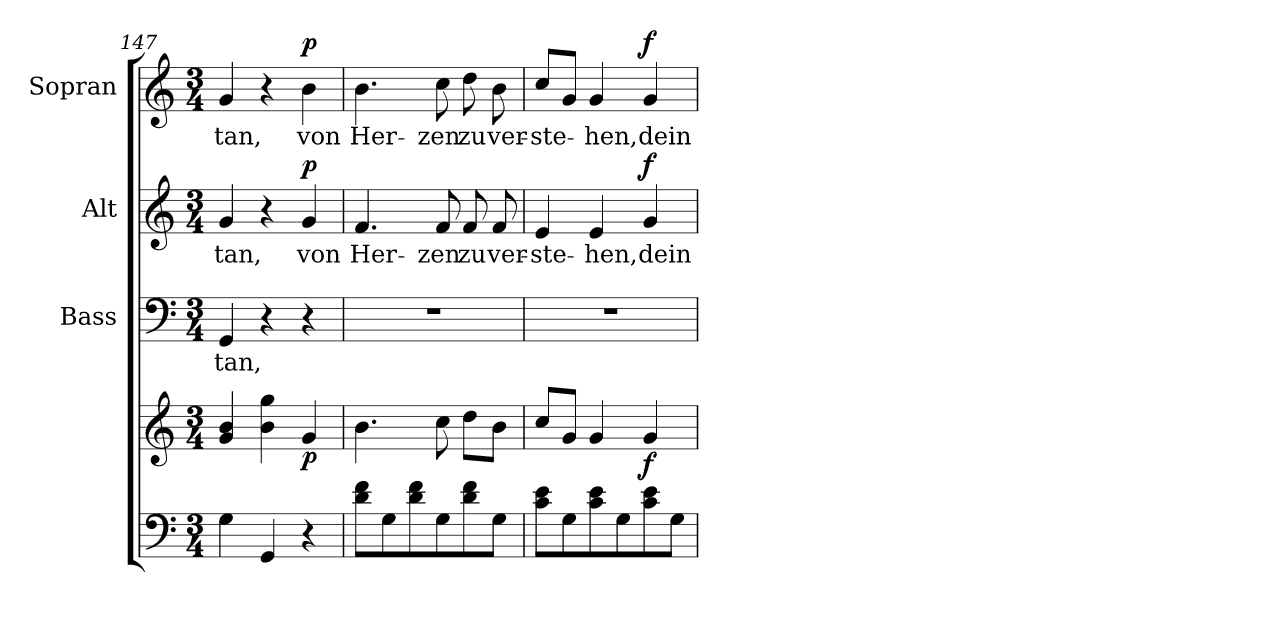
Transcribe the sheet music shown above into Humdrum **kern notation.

**kern	**kern	**dynam	**kern	**text	**kern	**text	**dynam	**kern	**text	**dynam
*part4	*part4	*part4	*part3	*part3	*part2	*part2	*part2	*part1	*part1	*part1
*staff5	*staff4	*staff4/5	*staff3	*staff3	*staff2	*staff2	*staff2	*staff1	*staff1	*staff1
*	*	*	*I"Bass	*	*I"Alt	*	*	*I"Sopran	*	*
*	*	*	*I'B.	*	*I'A.	*	*	*I'S.	*	*
*clefF4	*clefG2	*	*clefF4	*	*clefG2	*	*	*clefG2	*	*
*k[]	*k[]	*	*k[]	*	*k[]	*	*	*k[]	*	*
*C:	*C:	*	*C:	*	*C:	*	*	*C:	*	*
*M3/4	*M3/4	*	*M3/4	*	*M3/4	*	*	*M3/4	*	*
=147	=147	=147	=147	=147	=147	=147	=147	=147	=147	=147
!	!	!	!	!LO:LY:b	!	!LO:LY:b	!	!	!LO:LY:b	!
4G\	4g/ 4b/	.	4GG/	-tan,	4g/	-tan,	.	4g/	-tan,	.
4GG/	4b\ 4gg\	.	4r	.	4r	.	.	4r	.	.
!	!	!LO:DY:b	!	!	!	!LO:LY:b	!LO:DY:a	!	!LO:LY:b	!LO:DY:a
4r	4g/	p	4r	.	4g/	von	p	4b\	von	p
=148	=148	=148	=148	=148	=148	=148	=148	=148	=148	=148
!	!	!	!	!	!	!LO:LY:b	!	!	!LO:LY:b	!
8d\ 8f\L	4.b\	.	2.r	.	4.f/	Her-	.	4.b\	Her-	.
8G\	.	.	.	.	.	.	.	.	.	.
8d\ 8f\	.	.	.	.	.	.	.	.	.	.
!	!	!	!	!	!	!LO:LY:b	!	!	!LO:LY:b	!
8G\	8cc\	.	.	.	8f/	-zen	.	8cc\	-zen	.
!	!	!	!	!	!	!LO:LY:b	!	!	!LO:LY:b	!
8d\ 8f\	8dd\L	.	.	.	8f/	zu	.	8dd\	zu	.
!	!	!	!	!	!	!LO:LY:b	!	!	!LO:LY:b	!
8G\J	8b\J	.	.	.	8f/	ver-	.	8b\	ver-	.
=149	=149	=149	=149	=149	=149	=149	=149	=149	=149	=149
!	!	!	!	!	!	!LO:LY:b	!	!	!LO:LY:b	!
8c\ 8e\L	8cc/L	.	2.r	.	4e/	-ste-	.	8cc/L	-ste-	.
8G\	8g/J	.	.	.	.	.	.	8g/J	.	.
!	!	!	!	!	!	!LO:LY:b	!	!	!LO:LY:b	!
8c\ 8e\	4g/	.	.	.	4e/	-hen,	.	4g/	-hen,	.
8G\	.	.	.	.	.	.	.	.	.	.
!	!	!LO:DY:b	!	!	!	!LO:LY:b	!LO:DY:a	!	!LO:LY:b	!LO:DY:a
8c\ 8e\	4g/	f	.	.	4g/	dein	f	4g/	dein	f
8G\J	.	.	.	.	.	.	.	.	.	.
=	=	=	=	=	=	=	=	=	=	=
*-	*-	*-	*-	*-	*-	*-	*-	*-	*-	*-
